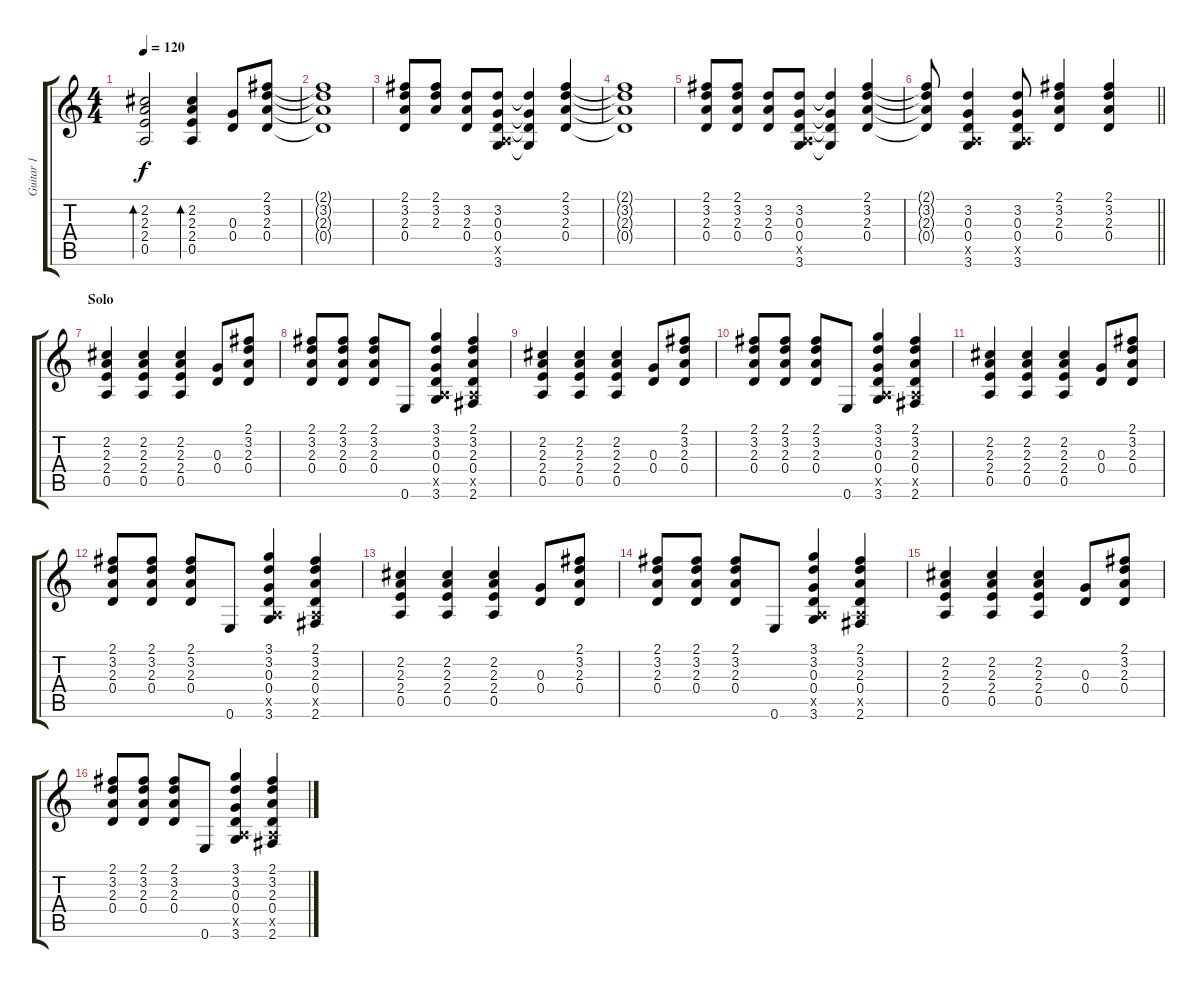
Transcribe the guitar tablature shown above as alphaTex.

\track ("Guitar 1 " "Guitar 1 ") {instrument acousticguitarsteel}
\staff {score tabs}
\tuning (E4 B3 G3 D3 A2 E2) {hide}
\ts (4 4)
\tempo 120
\clef g2
\ks c
(2.2 2.3 2.4 0.5).2{bd 60 dy f} (2.2 2.3 2.4 0.5).4{bd 60} (0.3 0.4).8 (2.1 3.2 2.3 0.4).8 |
(2.1{t} 3.2{t} 2.3{t} 0.4{t}).1 |
(2.1 3.2 2.3 0.4).8 (2.1 3.2 2.3).8 (3.2 2.3 0.4).8 (3.2 0.3 0.4 0.5{x} 3.6).8 (3.2{t} 0.3{t} 0.4{t} 3.6{t}).4 (2.1 3.2 2.3 0.4).4 |
(2.1{t} 3.2{t} 2.3{t} 0.4{t}).1 |
(2.1 3.2 2.3 0.4).8 (2.1 3.2 2.3 0.4).8 (3.2 2.3 0.4).8 (3.2 0.3 0.4 0.5{x} 3.6).8 (3.2{t} 0.3{t} 0.4{t} 3.6{t}).4 (2.1 3.2 2.3 0.4).4 |
\barLineRight lightlight
(2.1{t} 3.2{t} 2.3{t} 0.4{t}).8 (3.2 0.3 0.4 0.5{x} 3.6).4 (3.2 0.3 0.4 0.5{x} 3.6).8 (2.1 3.2 2.3 0.4).4 (2.1 3.2 2.3 0.4).4 |
\section ("" "Solo")
(2.2 2.3 2.4 0.5).4 (2.2 2.3 2.4 0.5).4 (2.2 2.3 2.4 0.5).4 (0.3 0.4).8 (2.1 3.2 2.3 0.4).8 |
(2.1 3.2 2.3 0.4).8 (2.1 3.2 2.3 0.4).8 (2.1 3.2 2.3 0.4).8 0.6.8 (3.1 3.2 0.3 0.4 0.5{x} 3.6).4 (2.1 3.2 2.3 0.4 0.5{x} 2.6).4 |
(2.2 2.3 2.4 0.5).4 (2.2 2.3 2.4 0.5).4 (2.2 2.3 2.4 0.5).4 (0.3 0.4).8 (2.1 3.2 2.3 0.4).8 |
(2.1 3.2 2.3 0.4).8 (2.1 3.2 2.3 0.4).8 (2.1 3.2 2.3 0.4).8 0.6.8 (3.1 3.2 0.3 0.4 0.5{x} 3.6).4 (2.1 3.2 2.3 0.4 0.5{x} 2.6).4 |
(2.2 2.3 2.4 0.5).4 (2.2 2.3 2.4 0.5).4 (2.2 2.3 2.4 0.5).4 (0.3 0.4).8 (2.1 3.2 2.3 0.4).8 |
(2.1 3.2 2.3 0.4).8 (2.1 3.2 2.3 0.4).8 (2.1 3.2 2.3 0.4).8 0.6.8 (3.1 3.2 0.3 0.4 0.5{x} 3.6).4 (2.1 3.2 2.3 0.4 0.5{x} 2.6).4 |
(2.2 2.3 2.4 0.5).4 (2.2 2.3 2.4 0.5).4 (2.2 2.3 2.4 0.5).4 (0.3 0.4).8 (2.1 3.2 2.3 0.4).8 |
(2.1 3.2 2.3 0.4).8 (2.1 3.2 2.3 0.4).8 (2.1 3.2 2.3 0.4).8 0.6.8 (3.1 3.2 0.3 0.4 0.5{x} 3.6).4 (2.1 3.2 2.3 0.4 0.5{x} 2.6).4 |
(2.2 2.3 2.4 0.5).4 (2.2 2.3 2.4 0.5).4 (2.2 2.3 2.4 0.5).4 (0.3 0.4).8 (2.1 3.2 2.3 0.4).8 |
(2.1 3.2 2.3 0.4).8 (2.1 3.2 2.3 0.4).8 (2.1 3.2 2.3 0.4).8 0.6.8 (3.1 3.2 0.3 0.4 0.5{x} 3.6).4 (2.1 3.2 2.3 0.4 0.5{x} 2.6).4
